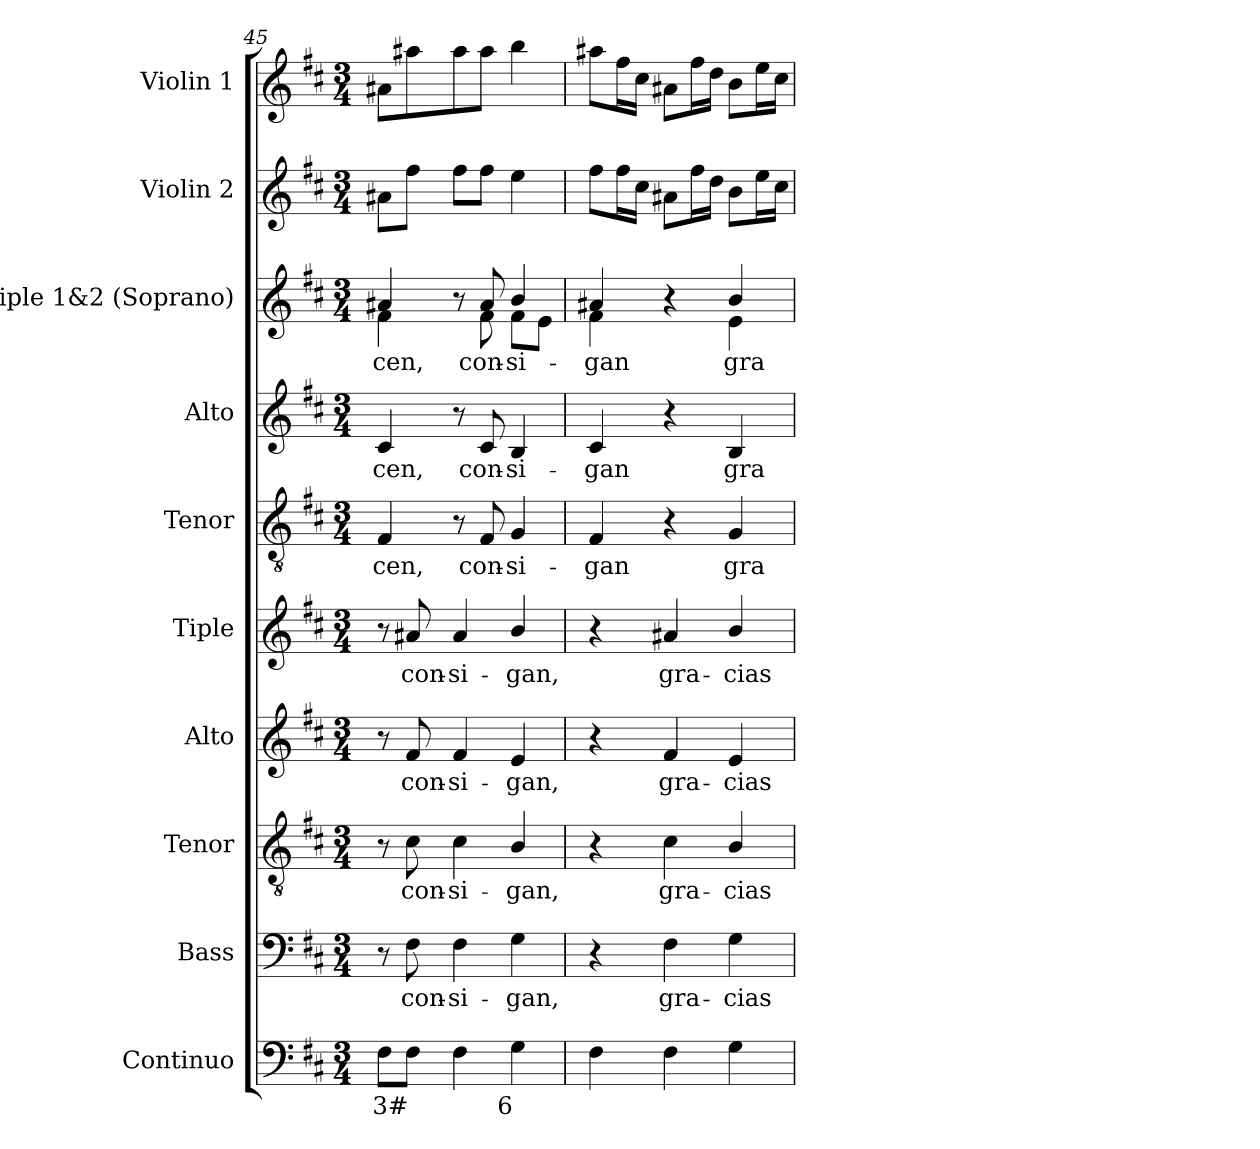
**kern	**text	**kern	**text	**kern	**text	**kern	**text	**kern	**text	**kern	**text	**kern	**text	**kern	**text	**kern	**kern
*part10	*part10	*part9	*part9	*part8	*part8	*part7	*part7	*part6	*part6	*part5	*part5	*part4	*part4	*part3	*part3	*part2	*part1
*staff10	*staff10	*staff9	*staff9	*staff8	*staff8	*staff7	*staff7	*staff6	*staff6	*staff5	*staff5	*staff4	*staff4	*staff3	*staff3	*staff2	*staff1
*I"Continuo	*	*I"Bass	*	*I"Tenor	*	*I"Alto	*	*I"Tiple	*	*I"Tenor	*	*I"Alto	*	*I"Tiple 1&2 (Soprano)	*	*I"Violin 2	*I"Violin 1
*I'Cont.	*	*I'B.	*	*I'T.	*	*I'A.	*	*	*	*I'T.	*	*I'A.	*	*I'S.	*	*I'Vln. 2	*I'Vln. 1
*clefF4	*	*clefF4	*	*clefGv2	*	*clefG2	*	*clefG2	*	*clefGv2	*	*clefG2	*	*clefG2	*	*clefG2	*clefG2
*	*	*	*	*ITrd7c12	*	*	*	*	*	*ITrd7c12	*	*	*	*	*	*	*
*k[f#c#]	*	*k[f#c#]	*	*k[f#c#]	*	*k[f#c#]	*	*k[f#c#]	*	*k[f#c#]	*	*k[f#c#]	*	*k[f#c#]	*	*k[f#c#]	*k[f#c#]
*D:	*	*D:	*	*D:	*	*D:	*	*D:	*	*D:	*	*D:	*	*D:	*	*D:	*D:
*M3/4	*	*M3/4	*	*M3/4	*	*M3/4	*	*M3/4	*	*M3/4	*	*M3/4	*	*M3/4	*	*M3/4	*M3/4
=45	=45	=45	=45	=45	=45	=45	=45	=45	=45	=45	=45	=45	=45	=45	=45	=45	=45
!	!LO:LY:b:color=#000000	!	!	!	!	!	!	!	!	!	!	!	!	!	!	!	!
!	!	!	!	!	!	!	!	!	!	!	!LO:LY:b:color=#000000	!	!	!	!	!	!
!	!	!	!	!	!	!	!	!	!	!	!	!	!LO:LY:b:color=#000000	!	!	!	!
!	!	!	!	!	!	!	!	!	!	!	!	!	!	!	!LO:LY:b:color=#000000	!	!
*	*	*	*	*	*	*	*	*	*	*	*	*	*	*^	*	*	*
8F#i\L	3#	8r	.	8r	.	8r	.	8r	.	4FF#i/	-cen,	4c#i/	-cen,	4a#Xi/	4f#i\	-cen,	8a#Xi\L	8a#Xi\L
!	!	!	!LO:LY:b:color=#000000	!	!	!	!	!	!	!	!	!	!	!	!	!	!	!
!	!	!	!	!	!LO:LY:b:color=#000000	!	!	!	!	!	!	!	!	!	!	!	!	!
!	!	!	!	!	!	!	!LO:LY:b:color=#000000	!	!	!	!	!	!	!	!	!	!	!
!	!	!	!	!	!	!	!	!	!LO:LY:b:color=#000000	!	!	!	!	!	!	!	!	!
8F#i\J	.	8F#i\	con-	8C#i\	con-	8f#i/	con-	8a#Xi/	con-	.	.	.	.	.	.	.	8ff#i\J	8aa#Xi\
!	!	!	!LO:LY:b:color=#000000	!	!	!	!	!	!	!	!	!	!	!	!	!	!	!
!	!	!	!	!	!LO:LY:b:color=#000000	!	!	!	!	!	!	!	!	!	!	!	!	!
!	!	!	!	!	!	!	!LO:LY:b:color=#000000	!	!	!	!	!	!	!	!	!	!	!
!	!	!	!	!	!	!	!	!	!LO:LY:b:color=#000000	!	!	!	!	!	!	!	!	!
4F#i\	.	4F#i\	-si-	4C#i\	-si-	4f#i/	-si-	4a#i/	-si-	8r	.	8r	.	8r	8ryy	.	8ff#i\L	8aa#i\
!	!	!	!	!	!	!	!	!	!	!	!LO:LY:b:color=#000000	!	!	!	!	!	!	!
!	!	!	!	!	!	!	!	!	!	!	!	!	!LO:LY:b:color=#000000	!	!	!	!	!
!	!	!	!	!	!	!	!	!	!	!	!	!	!	!	!	!LO:LY:b:color=#000000	!	!
.	.	.	.	.	.	.	.	.	.	8FF#i/	con-	8c#i/	con-	8a#i/	8f#i\	con-	8ff#i\J	8aa#i\J
!	!LO:LY:b:color=#000000	!	!	!	!	!	!	!	!	!	!	!	!	!	!	!	!	!
!	!	!	!LO:LY:b:color=#000000	!	!	!	!	!	!	!	!	!	!	!	!	!	!	!
!	!	!	!	!	!LO:LY:b:color=#000000	!	!	!	!	!	!	!	!	!	!	!	!	!
!	!	!	!	!	!	!	!LO:LY:b:color=#000000	!	!	!	!	!	!	!	!	!	!	!
!	!	!	!	!	!	!	!	!	!LO:LY:b:color=#000000	!	!	!	!	!	!	!	!	!
!	!	!	!	!	!	!	!	!	!	!	!LO:LY:b:color=#000000	!	!	!	!	!	!	!
!	!	!	!	!	!	!	!	!	!	!	!	!	!LO:LY:b:color=#000000	!	!	!	!	!
!	!	!	!	!	!	!	!	!	!	!	!	!	!	!	!	!LO:LY:b:color=#000000	!	!
4Gi\	6	4Gi\	-gan,	4BBi/	-gan,	4ei/	-gan,	4bi/	-gan,	4GGi/	-si-	4Bi/	-si-	4bi/	8f#i\L	-si-	4eei\	4bbi\
.	.	.	.	.	.	.	.	.	.	.	.	.	.	.	8ei\J	.	.	.
=46	=46	=46	=46	=46	=46	=46	=46	=46	=46	=46	=46	=46	=46	=46	=46	=46	=46	=46
!	!	!	!	!	!	!	!	!	!	!	!LO:LY:b:color=#000000	!	!	!	!	!	!	!
!	!	!	!	!	!	!	!	!	!	!	!	!	!LO:LY:b:color=#000000	!	!	!	!	!
!	!	!	!	!	!	!	!	!	!	!	!	!	!	!	!	!LO:LY:b:color=#000000	!	!
4F#i\	.	4r	.	4r	.	4r	.	4r	.	4FF#i/	-gan	4c#i/	-gan	4a#Xi/	4f#i\	-gan	8ff#i\L	8aa#Xi\L
.	.	.	.	.	.	.	.	.	.	.	.	.	.	.	.	.	16ff#i\L	16ff#i\L
.	.	.	.	.	.	.	.	.	.	.	.	.	.	.	.	.	16cc#i\JJ	16cc#i\JJ
!	!	!	!LO:LY:b:color=#000000	!	!	!	!	!	!	!	!	!	!	!	!	!	!	!
!	!	!	!	!	!LO:LY:b:color=#000000	!	!	!	!	!	!	!	!	!	!	!	!	!
!	!	!	!	!	!	!	!LO:LY:b:color=#000000	!	!	!	!	!	!	!	!	!	!	!
!	!	!	!	!	!	!	!	!	!LO:LY:b:color=#000000	!	!	!	!	!	!	!	!	!
4F#i\	.	4F#i\	gra-	4C#i\	gra-	4f#i/	gra-	4a#Xi/	gra-	4r	.	4r	.	4r	4ryy	.	8a#Xi\L	8a#Xi\L
.	.	.	.	.	.	.	.	.	.	.	.	.	.	.	.	.	16ff#i\L	16ff#i\L
.	.	.	.	.	.	.	.	.	.	.	.	.	.	.	.	.	16ddi\JJ	16ddi\JJ
!	!	!	!LO:LY:b:color=#000000	!	!	!	!	!	!	!	!	!	!	!	!	!	!	!
!	!	!	!	!	!LO:LY:b:color=#000000	!	!	!	!	!	!	!	!	!	!	!	!	!
!	!	!	!	!	!	!	!LO:LY:b:color=#000000	!	!	!	!	!	!	!	!	!	!	!
!	!	!	!	!	!	!	!	!	!LO:LY:b:color=#000000	!	!	!	!	!	!	!	!	!
!	!	!	!	!	!	!	!	!	!	!	!LO:LY:b:color=#000000	!	!	!	!	!	!	!
!	!	!	!	!	!	!	!	!	!	!	!	!	!LO:LY:b:color=#000000	!	!	!	!	!
!	!	!	!	!	!	!	!	!	!	!	!	!	!	!	!	!LO:LY:b:color=#000000	!	!
4Gi\	.	4Gi\	-cias	4BBi/	-cias	4ei/	-cias	4bi/	-cias	4GGi/	gra-	4Bi/	gra-	4bi/	4ei\	gra-	8bi\L	8bi\L
.	.	.	.	.	.	.	.	.	.	.	.	.	.	.	.	.	16eei\L	16eei\L
.	.	.	.	.	.	.	.	.	.	.	.	.	.	.	.	.	16cc#i\JJ	16cc#i\JJ
*	*	*	*	*	*	*	*	*	*	*	*	*	*	*v	*v	*	*	*
=	=	=	=	=	=	=	=	=	=	=	=	=	=	=	=	=	=
*-	*-	*-	*-	*-	*-	*-	*-	*-	*-	*-	*-	*-	*-	*-	*-	*-	*-
